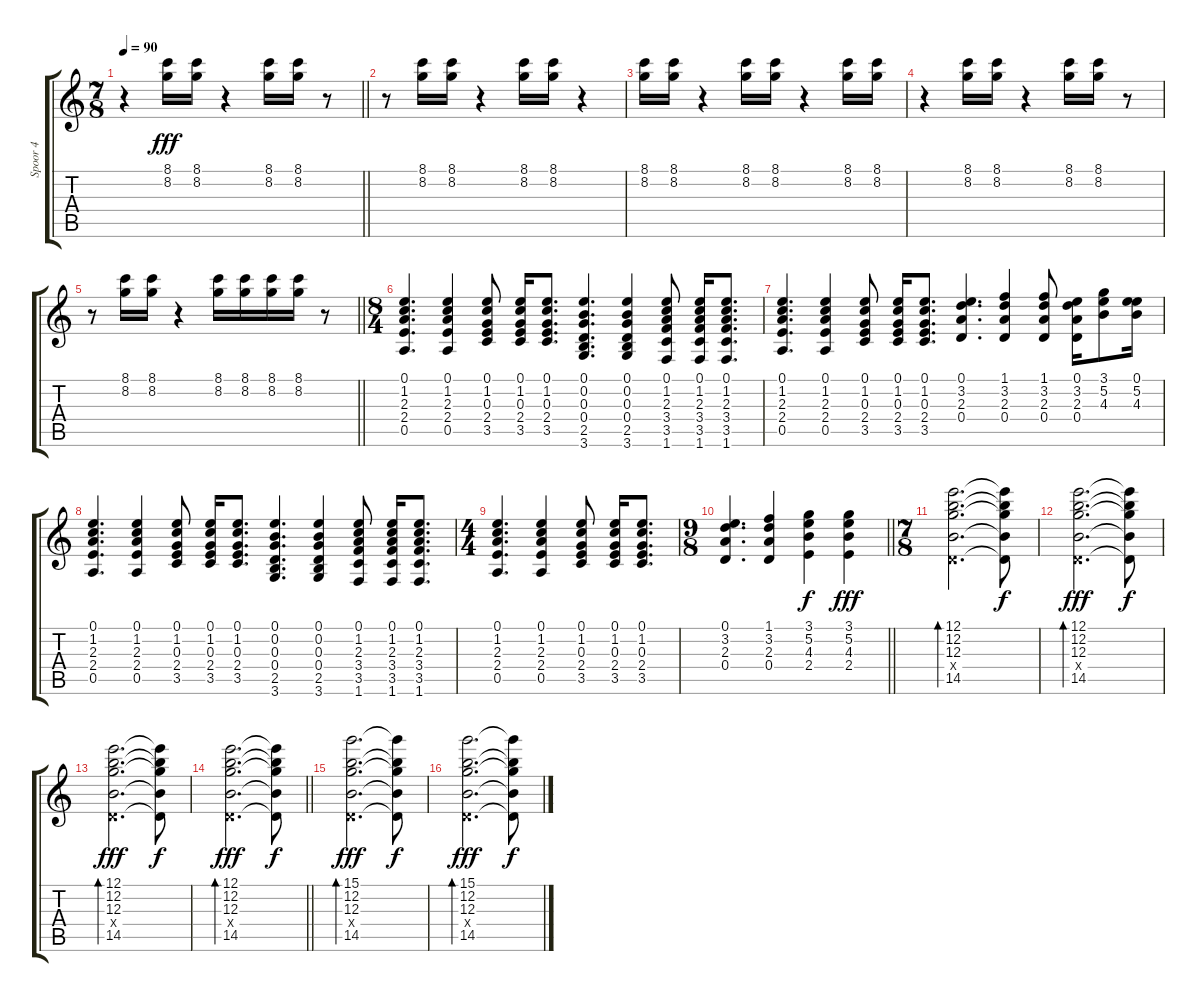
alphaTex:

\track ("Spoor 4" "Spoor 4") {instrument electricguitarclean}
\staff {score tabs}
\tuning (E4 B3 G3 D3 A2 E2) {hide}
\ts (7 8)
\tempo 90
\clef g2
\barLineRight lightlight
\ks c
r.4{dy fff} (8.1 8.2).16 (8.1 8.2).16 r.4 (8.1 8.2).16 (8.1 8.2).16 r.8 |
r.8 (8.1 8.2).16 (8.1 8.2).16 r.4 (8.1 8.2).16 (8.1 8.2).16 r.4 |
(8.1 8.2).16 (8.1 8.2).16 r.4 (8.1 8.2).16 (8.1 8.2).16 r.4 (8.1 8.2).16 (8.1 8.2).16 |
r.4 (8.1 8.2).16 (8.1 8.2).16 r.4 (8.1 8.2).16 (8.1 8.2).16 r.8 |
\barLineRight lightlight
r.8 (8.1 8.2).16 (8.1 8.2).16 r.4 (8.1 8.2).16 (8.1 8.2).16 (8.1 8.2).16 (8.1 8.2).16 r.8 |
\ts (8 4)
(0.1 1.2 2.3 2.4 0.5).4{d instrument electricguitarclean} (0.1 1.2 2.3 2.4 0.5).4 (0.1 1.2 0.3 2.4 3.5).8 (0.1 1.2 0.3 2.4 3.5).16 (0.1 1.2 0.3 2.4 3.5).8{d} (0.1 0.2 0.3 0.4 2.5 3.6).4{d} (0.1 0.2 0.3 0.4 2.5 3.6).4 (0.1 1.2 2.3 3.4 3.5 1.6).8 (0.1 1.2 2.3 3.4 3.5 1.6).16 (0.1 1.2 2.3 3.4 3.5 1.6).8{d} |
(0.1 1.2 2.3 2.4 0.5).4{d} (0.1 1.2 2.3 2.4 0.5).4 (0.1 1.2 0.3 2.4 3.5).8 (0.1 1.2 0.3 2.4 3.5).16 (0.1 1.2 0.3 2.4 3.5).8{d} (0.1 3.2 2.3 0.4).4{d} (1.1 3.2 2.3 0.4).4 (1.1 3.2 2.3 0.4).8 (0.1 3.2 2.3 0.4).16 (3.1 5.2 4.3).8 (0.1 5.2 4.3).16 |
(0.1 1.2 2.3 2.4 0.5).4{d} (0.1 1.2 2.3 2.4 0.5).4 (0.1 1.2 0.3 2.4 3.5).8 (0.1 1.2 0.3 2.4 3.5).16 (0.1 1.2 0.3 2.4 3.5).8{d} (0.1 0.2 0.3 0.4 2.5 3.6).4{d} (0.1 0.2 0.3 0.4 2.5 3.6).4 (0.1 1.2 2.3 3.4 3.5 1.6).8 (0.1 1.2 2.3 3.4 3.5 1.6).16 (0.1 1.2 2.3 3.4 3.5 1.6).8{d} |
\ts (4 4)
(0.1 1.2 2.3 2.4 0.5).4{d} (0.1 1.2 2.3 2.4 0.5).4 (0.1 1.2 0.3 2.4 3.5).8 (0.1 1.2 0.3 2.4 3.5).16 (0.1 1.2 0.3 2.4 3.5).8{d} |
\ts (9 8)
\barLineRight lightlight
(0.1 3.2 2.3 0.4).4{d} (1.1 3.2 2.3 0.4).4 (3.1 5.2 4.3 2.4).4{dy f} (3.1 5.2 4.3 2.4).4{dy fff} |
\ts (7 8)
(12.1 12.2 12.3 0.4{x} 14.5).2{d bd 120 instrument electricguitarjazz} (12.1{t} 12.2{t} 12.3{t} 0.4{t} 14.5{t}).8{dy f} |
(12.1 12.2 12.3 0.4{x} 14.5).2{d bd 120 dy fff} (12.1{t} 12.2{t} 12.3{t} 0.4{t} 14.5{t}).8{dy f} |
(12.1 12.2 12.3 0.4{x} 14.5).2{d bd 120 dy fff} (12.1{t} 12.2{t} 12.3{t} 0.4{t} 14.5{t}).8{dy f} |
\barLineRight lightlight
(12.1 12.2 12.3 0.4{x} 14.5).2{d bd 120 dy fff} (12.1{t} 12.2{t} 12.3{t} 0.4{t} 14.5{t}).8{dy f} |
(15.1 12.2 12.3 0.4{x} 14.5).2{d bd 120 dy fff} (15.1{t} 12.2{t} 12.3{t} 0.4{t} 14.5{t}).8{dy f} |
(15.1 12.2 12.3 0.4{x} 14.5).2{d bd 120 dy fff} (15.1{t} 12.2{t} 12.3{t} 0.4{t} 14.5{t}).8{dy f}
